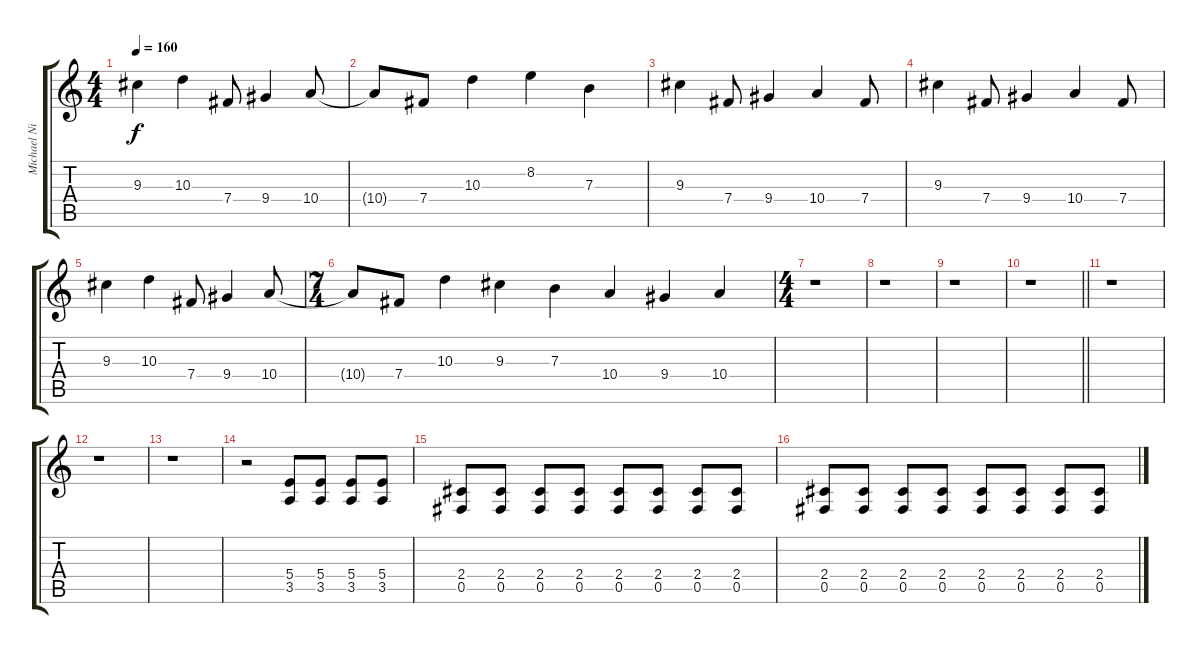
\track ("Michael Niklasson" "Michael Ni") {instrument overdrivenguitar}
\staff {score tabs}
\tuning (Db4 Ab3 E3 B2 Gb2 Db2) {hide}
\ts (4 4)
\tempo 160
\clef g2
\ks c
9.3.4{dy f} 10.3.4 7.4.8 9.4.4 10.4.8 |
10.4{t}.8 7.4.8 10.3.4 8.2.4 7.3.4 |
9.3.4 7.4.8 9.4.4 10.4.4 7.4.8 |
9.3.4 7.4.8 9.4.4 10.4.4 7.4.8 |
9.3.4 10.3.4 7.4.8 9.4.4 10.4.8 |
\ts (7 4)
10.4{t}.8 7.4.8 10.3.4 9.3.4 7.3.4 10.4.4 9.4.4 10.4.4 |
\ts (4 4)
r.1 |
r.1 |
r.1 |
\barLineRight lightlight
r.1 |
r.1 |
r.1 |
r.1 |
r.2 (5.4 3.5).8 (5.4 3.5).8 (5.4 3.5).8 (5.4 3.5).8 |
(2.4 0.5).8 (2.4 0.5).8 (2.4 0.5).8 (2.4 0.5).8 (2.4 0.5).8 (2.4 0.5).8 (2.4 0.5).8 (2.4 0.5).8 |
(2.4 0.5).8 (2.4 0.5).8 (2.4 0.5).8 (2.4 0.5).8 (2.4 0.5).8 (2.4 0.5).8 (2.4 0.5).8 (2.4 0.5).8
